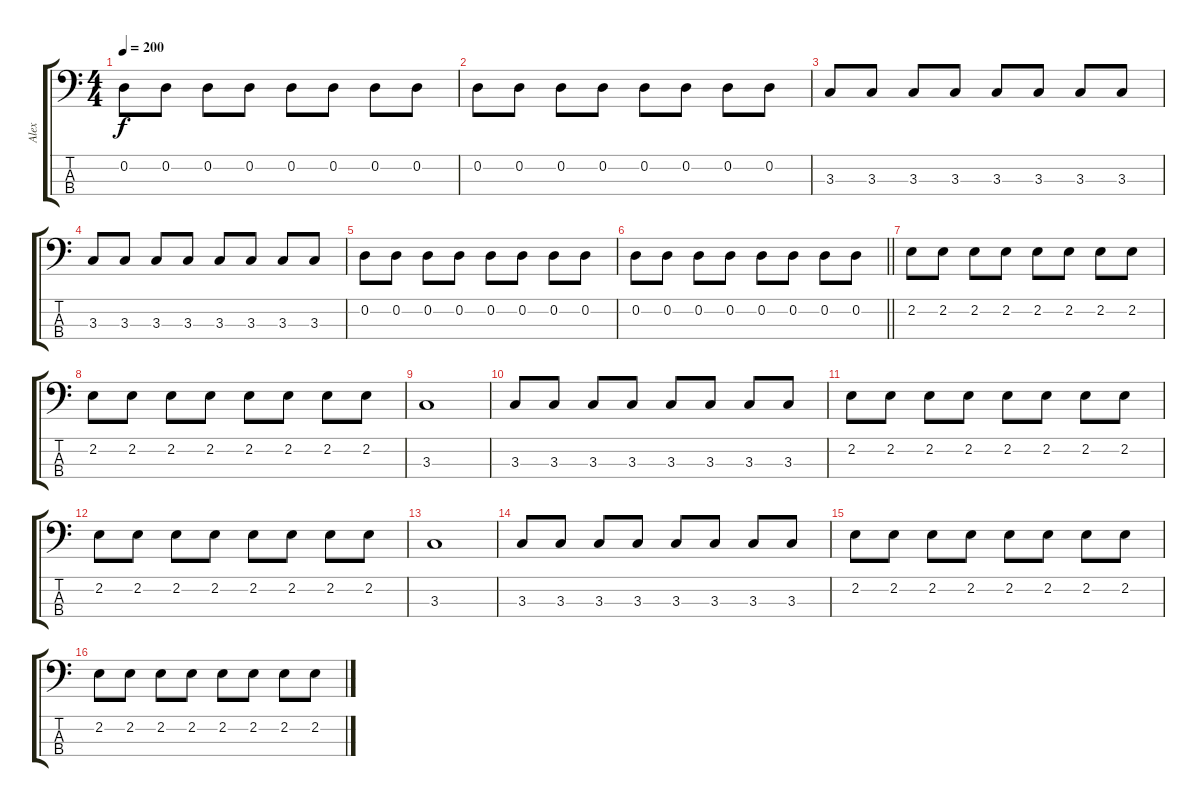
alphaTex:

\track ("Alex" "Alex") {instrument electricbassfinger}
\staff {score tabs}
\tuning (G2 D2 A1 E1) {hide}
\ts (4 4)
\tempo 200
\clef f4
\ks c
0.2.8{dy f} 0.2.8 0.2.8 0.2.8 0.2.8 0.2.8 0.2.8 0.2.8 |
0.2.8 0.2.8 0.2.8 0.2.8 0.2.8 0.2.8 0.2.8 0.2.8 |
3.3.8 3.3.8 3.3.8 3.3.8 3.3.8 3.3.8 3.3.8 3.3.8 |
3.3.8 3.3.8 3.3.8 3.3.8 3.3.8 3.3.8 3.3.8 3.3.8 |
0.2.8 0.2.8 0.2.8 0.2.8 0.2.8 0.2.8 0.2.8 0.2.8 |
\barLineRight lightlight
0.2.8 0.2.8 0.2.8 0.2.8 0.2.8 0.2.8 0.2.8 0.2.8 |
2.2.8 2.2.8 2.2.8 2.2.8 2.2.8 2.2.8 2.2.8 2.2.8 |
2.2.8 2.2.8 2.2.8 2.2.8 2.2.8 2.2.8 2.2.8 2.2.8 |
3.3.1 |
3.3.8 3.3.8 3.3.8 3.3.8 3.3.8 3.3.8 3.3.8 3.3.8 |
2.2.8 2.2.8 2.2.8 2.2.8 2.2.8 2.2.8 2.2.8 2.2.8 |
2.2.8 2.2.8 2.2.8 2.2.8 2.2.8 2.2.8 2.2.8 2.2.8 |
3.3.1 |
3.3.8 3.3.8 3.3.8 3.3.8 3.3.8 3.3.8 3.3.8 3.3.8 |
2.2.8 2.2.8 2.2.8 2.2.8 2.2.8 2.2.8 2.2.8 2.2.8 |
2.2.8 2.2.8 2.2.8 2.2.8 2.2.8 2.2.8 2.2.8 2.2.8
